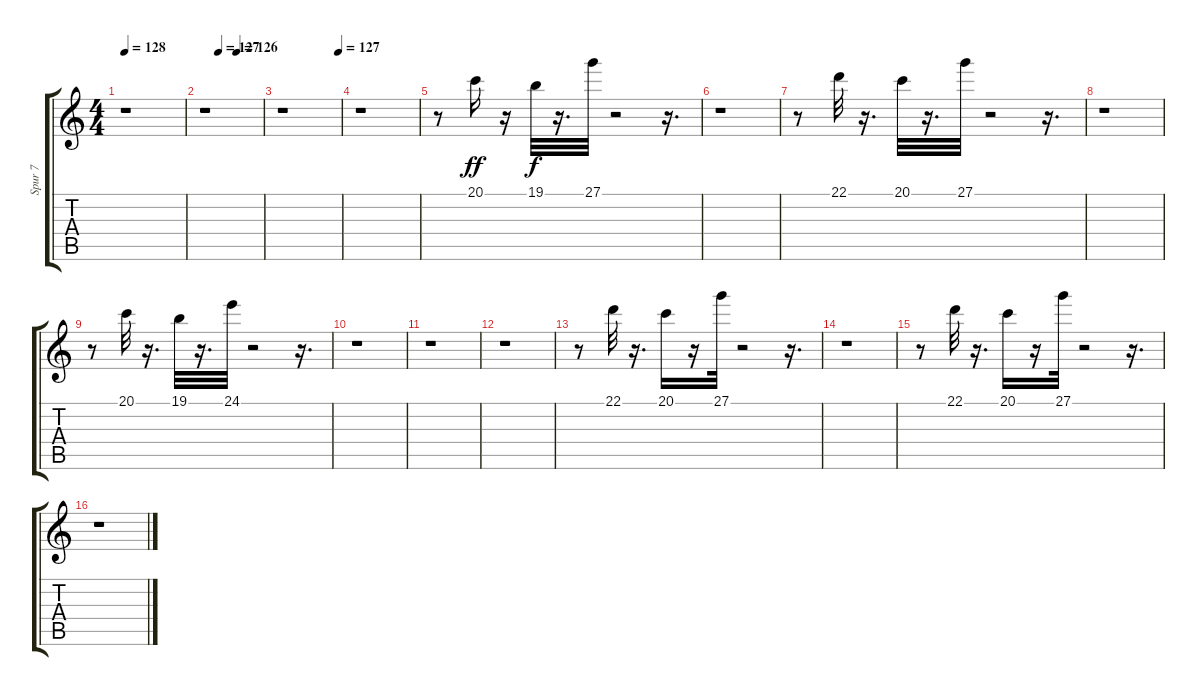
\track ("Spur 7" "Spur 7") {instrument pad5bowed}
\staff {score tabs}
\tuning (E4 B3 G3 D3 A2 E2) {hide}
\ts (4 4)
\tempo 128
\clef g2
\ks c
r.1{dy f} |
\tempo (127 0.25)
\tempo (126 0.5625)
r.1 |
\tempo (127 0.96875)
r.1 |
r.1 |
r.8 20.1.16{dy ff volume 10 balance 0 instrument pad5bowed} r.16 19.1.32{dy f} r.16{d} 27.1.32 r.2 r.16{d} |
r.1 |
r.8 22.1.32 r.16{d} 20.1.32 r.16{d} 27.1.32 r.2 r.16{d} |
r.1 |
r.8 20.1.32 r.16{d} 19.1.32 r.16{d} 24.1.32 r.2 r.16{d} |
r.1 |
r.1 |
r.1 |
r.8 22.1.32 r.16{d} 20.1.16 r.16 27.1.32 r.2 r.16{d} |
r.1 |
r.8 22.1.32 r.16{d} 20.1.16 r.16 27.1.32 r.2 r.16{d} |
r.1
